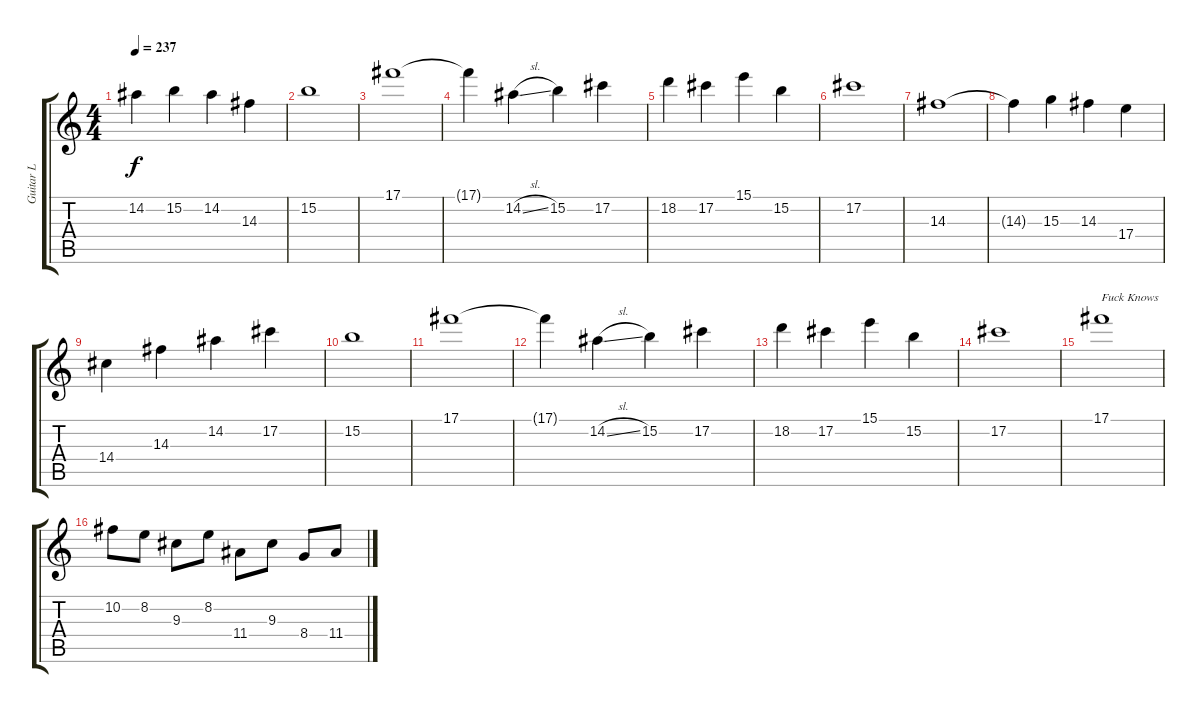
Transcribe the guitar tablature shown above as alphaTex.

\track ("Guitar L" "Guitar L") {instrument distortionguitar}
\staff {score tabs}
\tuning (Db4 Ab3 E3 B2 Gb2 B1) {hide}
\ts (4 4)
\tempo 237
\clef g2
\ks c
14.2.4{dy f} 15.2.4 14.2.4 14.3.4 |
15.2.1 |
17.1.1 |
17.1{t}.4 14.2{sl}.4 15.2.4 17.2.4 |
18.2.4 17.2.4 15.1.4 15.2.4 |
17.2.1 |
14.3.1 |
14.3{t}.4 15.3.4 14.3.4 17.4.4 |
14.4.4 14.3.4 14.2.4 17.2.4 |
15.2.1 |
17.1.1 |
17.1{t}.4 14.2{sl}.4 15.2.4 17.2.4 |
18.2.4 17.2.4 15.1.4 15.2.4 |
17.2.1 |
17.1.1{txt "Fuck Knows"} |
10.2.8 8.2.8 9.3.8 8.2.8 11.4.8 9.3.8 8.4.8 11.4.8
